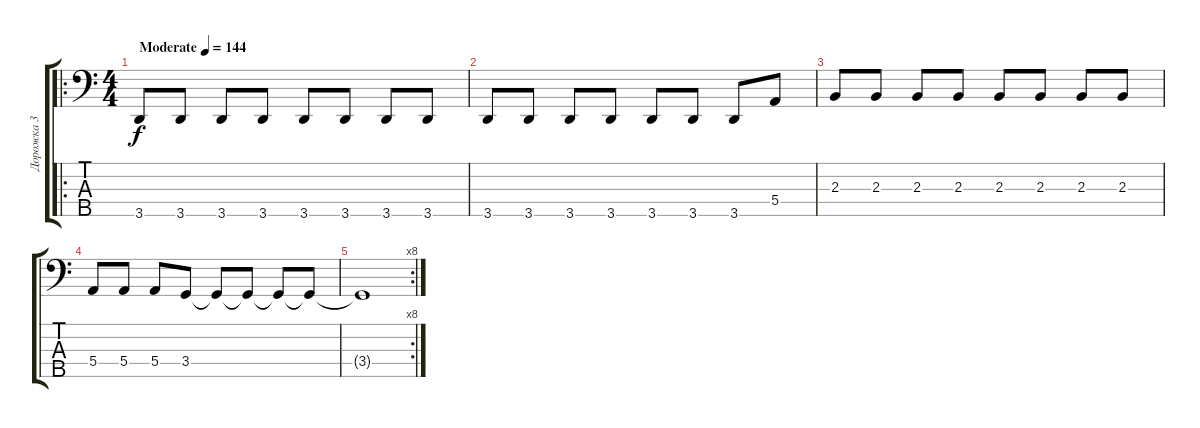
\track ("Дорожка 3" "Дорожка 3") {instrument electricbassfinger}
\staff {score tabs}
\tuning (G2 D2 A1 E1 B0) {hide}
\ro
\ts (4 4)
\tempo (144 "Moderate")
\clef f4
\ks c
3.5.8{dy f instrument electricbassfinger} 3.5.8 3.5.8 3.5.8 3.5.8 3.5.8 3.5.8 3.5.8 |
3.5.8 3.5.8 3.5.8 3.5.8 3.5.8 3.5.8 3.5.8 5.4.8 |
2.3.8 2.3.8 2.3.8 2.3.8 2.3.8 2.3.8 2.3.8 2.3.8 |
5.4.8 5.4.8 5.4.8 3.4.8 3.4{t}.8 3.4{t}.8 3.4{t}.8 3.4{t}.8 |
\rc 8
3.4{t}.1
